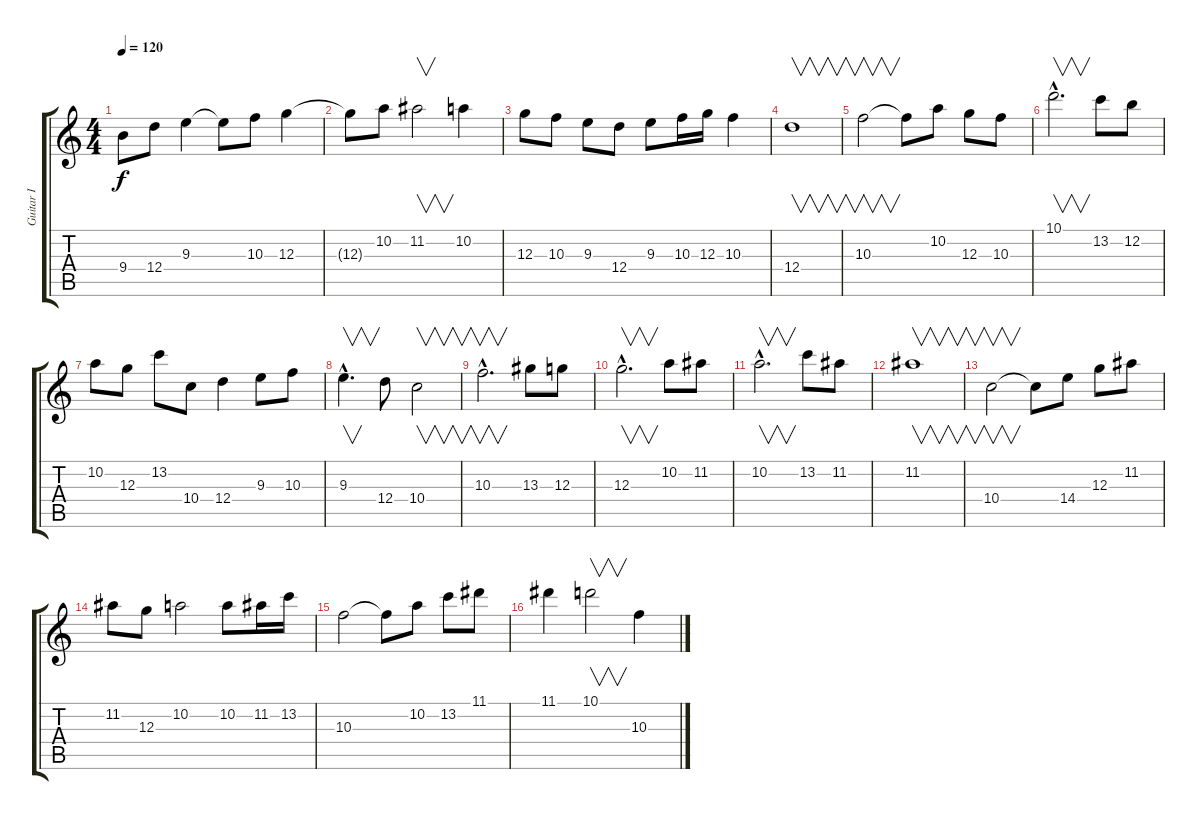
\track ("Guitar I" "Guitar I") {instrument distortionguitar}
\staff {score tabs}
\tuning (E4 B3 G3 D3 A2 E2) {hide}
\ts (4 4)
\tempo 120
\clef g2
\ks c
9.4.8{dy f} 12.4.8 9.3.4 9.3{t}.8 10.3.8 12.3.4 |
12.3{t}.8 10.2.8 11.2.2{v} 10.2.4 |
12.3.8 10.3.8 9.3.8 12.4.8 9.3.8 10.3.16 12.3.16 10.3.4 |
12.4.1{v} |
10.3.2{v} 10.3{t}.8 10.2.8 12.3.8 10.3.8 |
10.1{hac}.2{v d} 13.2.8 12.2.8 |
10.2.8 12.3.8 13.2.8 10.4.8 12.4.4 9.3.8 10.3.8 |
9.3{hac}.4{v d} 12.4.8 10.4.2{v} |
10.3{hac}.2{v d} 13.3.8 12.3.8 |
12.3{hac}.2{v d} 10.2.8 11.2.8 |
10.2{hac}.2{v d} 13.2.8 11.2.8 |
11.2.1{v} |
10.4.2{v} 10.4{t}.8 14.4.8 12.3.8 11.2.8 |
11.2.8 12.3.8 10.2.2 10.2.8 11.2.16 13.2.16 |
10.3.2 10.3{t}.8 10.2.8 13.2.8 11.1.8 |
11.1.4 10.1.2{v} 10.3.4
